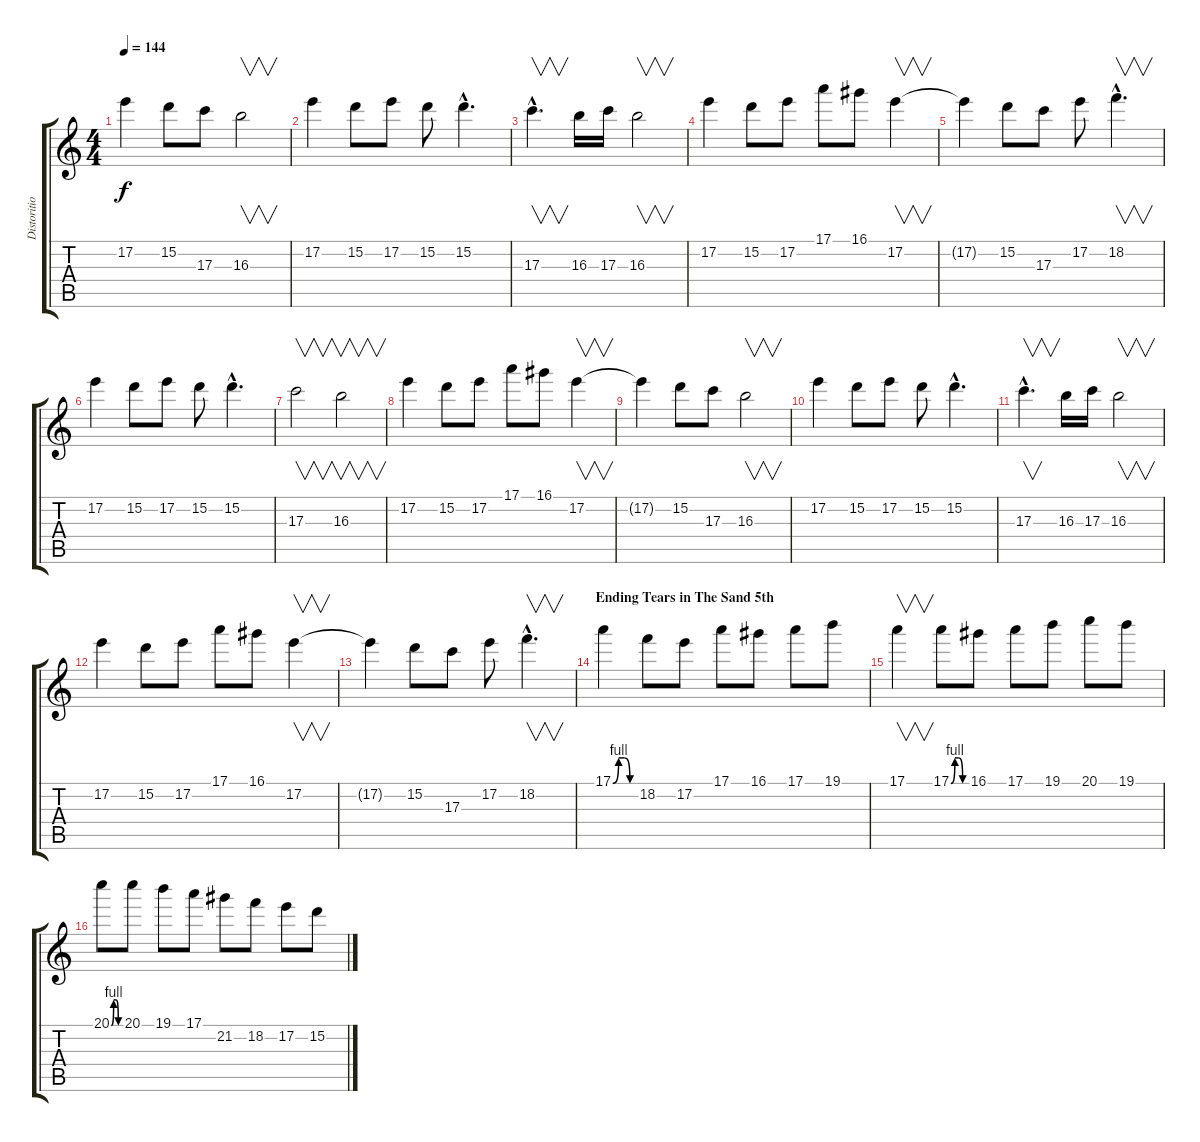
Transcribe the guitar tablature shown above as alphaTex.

\track ("Distorition Guitar" "Distoritio") {instrument distortionguitar}
\staff {score tabs}
\tuning (E4 B3 G3 D3 A2 E2) {hide}
\ts (4 4)
\tempo 144
\clef g2
\ks c
17.2{t}.4{dy f} 15.2.8 17.3.8 16.3.2{v} |
17.2.4 15.2.8 17.2.8 15.2.8 15.2{hac}.4{d} |
17.3{hac}.4{v d} 16.3.16 17.3.16 16.3.2{v} |
17.2.4 15.2.8 17.2.8 17.1.8 16.1.8 17.2.4{v} |
17.2{t}.4 15.2.8 17.3.8 17.2.8 18.2{hac}.4{v d} |
17.2.4 15.2.8 17.2.8 15.2.8 15.2{hac}.4{d} |
17.3.2{v} 16.3.2{v} |
17.2.4 15.2.8 17.2.8 17.1.8 16.1.8 17.2.4{v} |
17.2{t}.4 15.2.8 17.3.8 16.3.2{v} |
17.2.4 15.2.8 17.2.8 15.2.8 15.2{hac}.4{d} |
17.3{hac}.4{v d} 16.3.16 17.3.16 16.3.2{v} |
17.2.4 15.2.8 17.2.8 17.1.8 16.1.8 17.2.4{v} |
17.2{t}.4 15.2.8 17.3.8 17.2.8 18.2{hac}.4{v d} |
\section ("" "Ending Tears in The Sand 5th")
17.1{be (custom 0 0 15 4 30 4 45 0 60 0)}.4 18.2.8 17.2.8 17.1.8 16.1.8 17.1.8 19.1.8 |
17.1.4{v} 17.1{be (custom 0 0 15 4 30 4 45 0 60 0)}.8 16.1.8 17.1.8 19.1.8 20.1.8 19.1.8 |
20.1{be (custom 0 0 15 4 30 4 45 0 60 0)}.8 20.1.8 19.1.8 17.1.8 21.2.8 18.2.8 17.2.8 15.2.8
